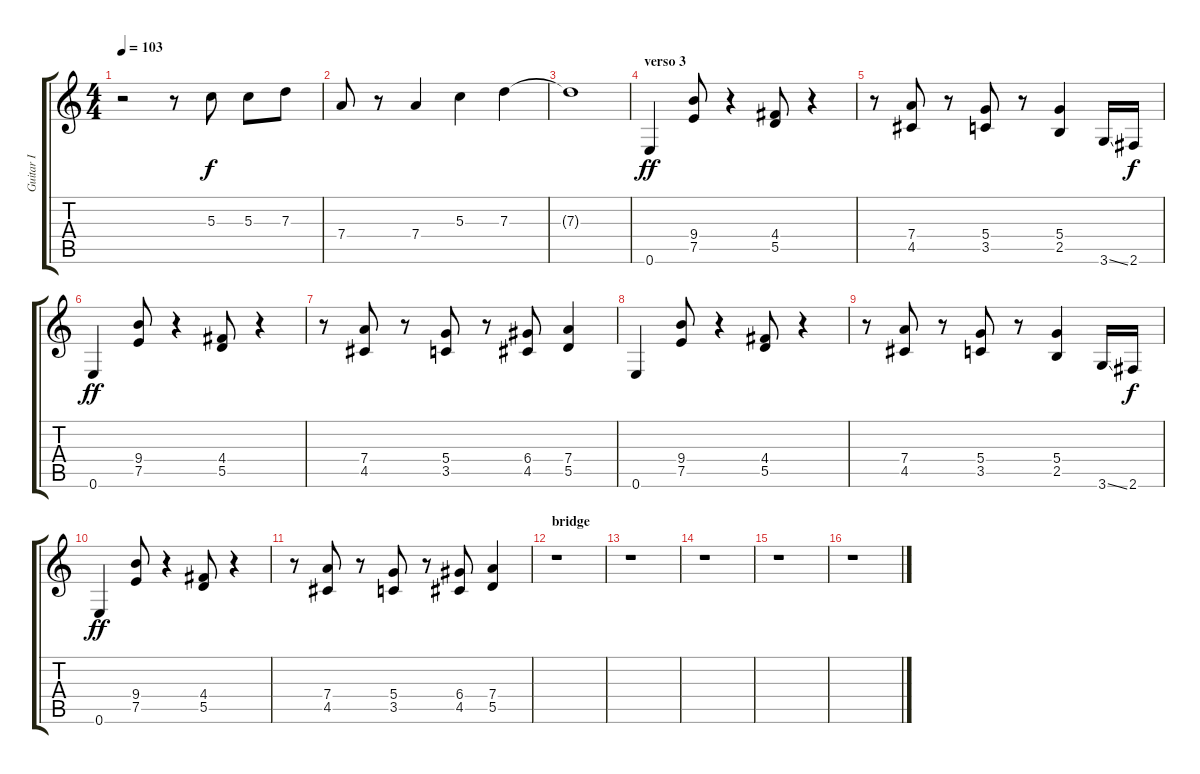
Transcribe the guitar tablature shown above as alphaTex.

\track ("Guitar I" "Guitar I") {instrument overdrivenguitar}
\staff {score tabs}
\tuning (E4 B3 G3 D3 A2 E2) {hide}
\ts (4 4)
\tempo 103
\clef g2
\ks c
r.2{dy f} r.8 5.3.8 5.3.8 7.3.8 |
7.4.8 r.8 7.4.4 5.3.4 7.3.4 |
7.3{t}.1 |
\section ("" "verso 3")
0.6.4{dy ff} (9.4 7.5).8 r.4 (4.4 5.5).8 r.4 |
r.8 (7.4 4.5).8 r.8 (5.4 3.5).8 r.8 (5.4 2.5).4 3.6{ss}.16 2.6.16{dy f} |
0.6.4{dy ff} (9.4 7.5).8 r.4 (4.4 5.5).8 r.4 |
r.8 (7.4 4.5).8 r.8 (5.4 3.5).8 r.8 (6.4 4.5).8 (7.4 5.5).4 |
0.6.4 (9.4 7.5).8 r.4 (4.4 5.5).8 r.4 |
r.8 (7.4 4.5).8 r.8 (5.4 3.5).8 r.8 (5.4 2.5).4 3.6{ss}.16 2.6.16{dy f} |
0.6.4{dy ff} (9.4 7.5).8 r.4 (4.4 5.5).8 r.4 |
r.8 (7.4 4.5).8 r.8 (5.4 3.5).8 r.8 (6.4 4.5).8 (7.4 5.5).4 |
\section ("" "bridge ")
r.1 |
r.1 |
r.1 |
r.1 |
r.1
